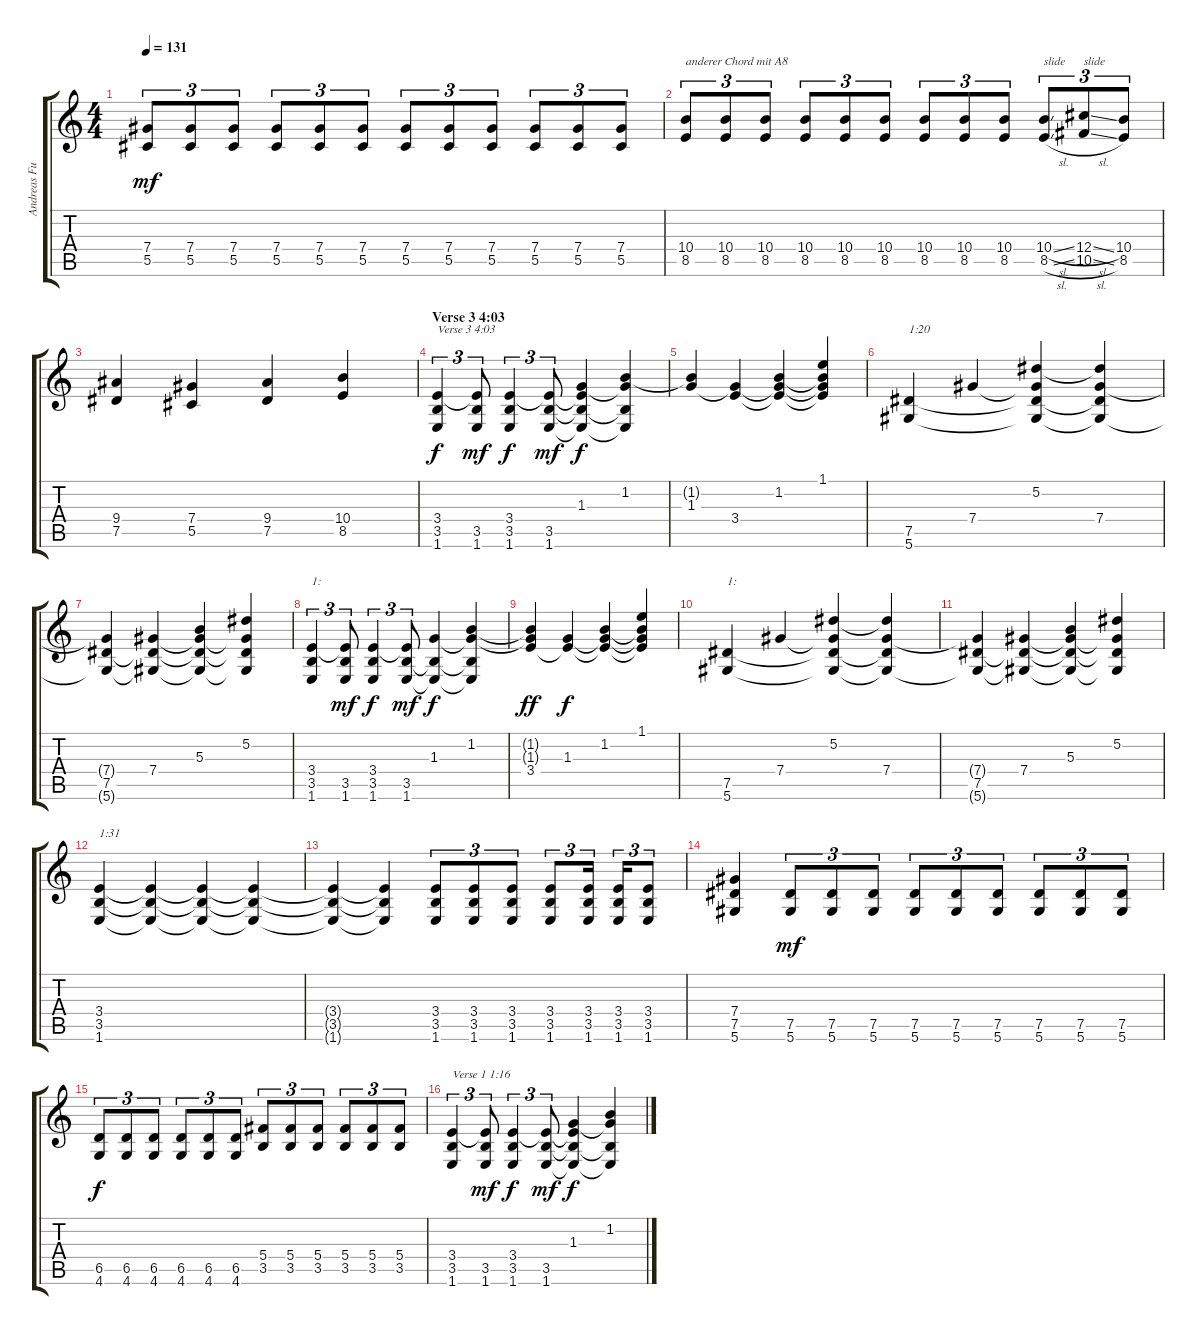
\track ("Andreas Fullmestad (D# Tuning)" "Andreas Fu") {instrument distortionguitar}
\staff {score tabs}
\tuning (Eb4 Bb3 Gb3 Db3 Ab2 Eb2) {hide}
\ts (4 4)
\tempo 131
\clef g2
\ks c
(7.4 5.5).8{tu (3 2) dy mf instrument distortionguitar} (7.4 5.5).8{tu (3 2)} (7.4 5.5).8{tu (3 2)} (7.4 5.5).8{tu (3 2)} (7.4 5.5).8{tu (3 2)} (7.4 5.5).8{tu (3 2)} (7.4 5.5).8{tu (3 2)} (7.4 5.5).8{tu (3 2)} (7.4 5.5).8{tu (3 2)} (7.4 5.5).8{tu (3 2)} (7.4 5.5).8{tu (3 2)} (7.4 5.5).8{tu (3 2)} |
(10.4 8.5).8{tu (3 2) txt "anderer Chord mit A8"} (10.4 8.5).8{tu (3 2)} (10.4 8.5).8{tu (3 2)} (10.4 8.5).8{tu (3 2)} (10.4 8.5).8{tu (3 2)} (10.4 8.5).8{tu (3 2)} (10.4 8.5).8{tu (3 2)} (10.4 8.5).8{tu (3 2)} (10.4 8.5).8{tu (3 2)} (10.4{sl} 8.5{sl}).8{tu (3 2) txt "slide"} (12.4{sl} 10.5{sl}).8{tu (3 2) txt "slide"} (10.4 8.5).8{tu (3 2)} |
(9.4 7.5).4 (7.4 5.5).4 (9.4 7.5).4 (10.4 8.5).4 |
\section ("" "Verse 3 4:03")
(3.4 3.5 1.6).4{tu (3 2) txt "Verse 3 4:03" dy f} (3.4{t} 3.5 1.6).8{tu (3 2) dy mf} (3.4 3.5 1.6).4{tu (3 2) dy f} (3.4{t} 3.5 1.6).8{tu (3 2) dy mf} (1.3 3.4{t} 3.5{t} 1.6{t}).4{dy f} (1.2 1.3{t} 3.5{t} 1.6{t}).4 |
(1.2{t} 1.3).4 (1.3{t} 3.4).4 (1.2 1.3{t} 3.4{t}).4 (1.1 1.2{t} 1.3{t} 3.4{t}).4 |
(7.5 5.6).4{txt "1:20"} 7.4.4 (5.2 7.4{t} 7.5{t} 5.6{t}).4 (5.2{t} 7.4 7.5{t} 5.6{t}).4 |
(7.4{t} 7.5 5.6{t}).4 (7.4 7.5{t} 5.6{t}).4 (5.3 7.4{t} 7.5{t} 5.6{t}).4 (5.2 7.4{t} 7.5{t} 5.6{t}).4 |
(3.4 3.5 1.6).4{tu (3 2) txt "1:"} (3.4{t} 3.5 1.6).8{tu (3 2) dy mf} (3.4 3.5 1.6).4{tu (3 2) dy f} (3.4{t} 3.5 1.6).8{tu (3 2) dy mf} (1.3 3.5{t} 1.6{t}).4{dy f} (1.2 1.3{t} 3.5{t} 1.6{t}).4 |
(1.2{t} 1.3{t} 3.4).4{dy ff} (1.3 3.4{t}).4{dy f} (1.2 1.3{t} 3.4{t}).4 (1.1 1.2{t} 1.3{t} 3.4{t}).4 |
(7.5 5.6).4{txt "1:"} 7.4.4 (5.2 7.4{t} 7.5{t} 5.6{t}).4 (5.2{t} 7.4 7.5{t} 5.6{t}).4 |
(7.4{t} 7.5 5.6{t}).4 (7.4 7.5{t} 5.6{t}).4 (5.3 7.4{t} 7.5{t} 5.6{t}).4 (5.2 7.4{t} 7.5{t} 5.6{t}).4 |
(3.4 3.5 1.6).4{txt "1:31"} (3.4{t} 3.5{t} 1.6{t}).4 (3.4{t} 3.5{t} 1.6{t}).4 (3.4{t} 3.5{t} 1.6{t}).4 |
(3.4{t} 3.5{t} 1.6{t}).4 (3.4{t} 3.5{t} 1.6{t}).4 (3.4 3.5 1.6).8{tu (3 2)} (3.4 3.5 1.6).8{tu (3 2)} (3.4 3.5 1.6).8{tu (3 2)} (3.4 3.5 1.6).8{tu (3 2)} (3.4 3.5 1.6).16{tu (3 2)} (3.4 3.5 1.6).16{tu (3 2)} (3.4 3.5 1.6).8{tu (3 2)} |
(7.4 7.5 5.6).4 (7.5 5.6).8{tu (3 2) dy mf} (7.5 5.6).8{tu (3 2)} (7.5 5.6).8{tu (3 2)} (7.5 5.6).8{tu (3 2)} (7.5 5.6).8{tu (3 2)} (7.5 5.6).8{tu (3 2)} (7.5 5.6).8{tu (3 2)} (7.5 5.6).8{tu (3 2)} (7.5 5.6).8{tu (3 2)} |
(6.5 4.6).8{tu (3 2) dy f} (6.5 4.6).8{tu (3 2)} (6.5 4.6).8{tu (3 2)} (6.5 4.6).8{tu (3 2)} (6.5 4.6).8{tu (3 2)} (6.5 4.6).8{tu (3 2)} (5.4 3.5).8{tu (3 2)} (5.4 3.5).8{tu (3 2)} (5.4 3.5).8{tu (3 2)} (5.4 3.5).8{tu (3 2)} (5.4 3.5).8{tu (3 2)} (5.4 3.5).8{tu (3 2)} |
(3.4 3.5 1.6).4{tu (3 2) txt "Verse 1 1:16"} (3.4{t} 3.5 1.6).8{tu (3 2) dy mf} (3.4 3.5 1.6).4{tu (3 2) dy f} (3.4{t} 3.5 1.6).8{tu (3 2) dy mf} (1.3 3.4{t} 3.5{t} 1.6{t}).4{dy f} (1.2 1.3{t} 3.5{t} 1.6{t}).4
